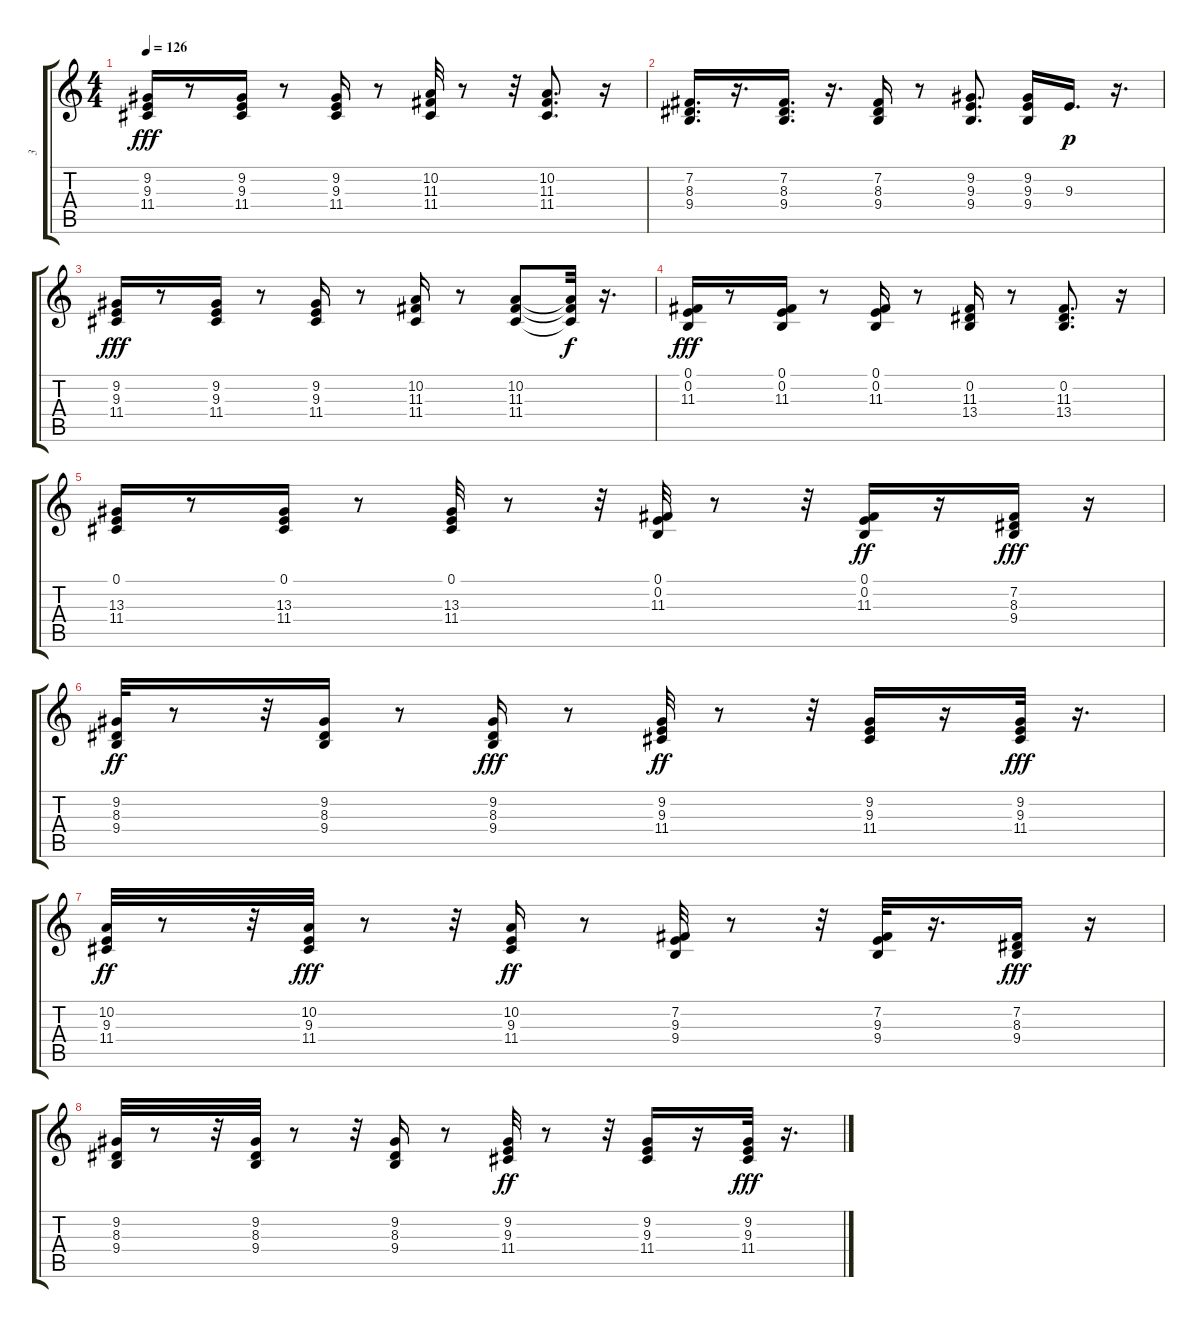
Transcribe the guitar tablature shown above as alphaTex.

\track ("3" "3") {instrument electricgrandpiano}
\staff {score tabs}
\tuning (E4 B3 G3 D3 A2 E2) {hide}
\ts (4 4)
\tempo 126
\clef g2
\ks c
(9.2 9.3 11.4).16{dy fff} r.8 (9.2 9.3 11.4).16 r.8 (9.2 9.3 11.4).16 r.8 (10.2 11.3 11.4).32 r.8 r.32 (10.2 11.3 11.4).8{d} r.16 |
(7.2 8.3 9.4).16{d} r.16{d} (7.2 8.3 9.4).16{d} r.16{d} (7.2 8.3 9.4).16 r.8 (9.2 9.3 9.4).8{d} (9.2 9.3 9.4).16 9.3.16{d dy p} r.16{d} |
(9.2 9.3 11.4).16{dy fff} r.8 (9.2 9.3 11.4).16 r.8 (9.2 9.3 11.4).16 r.8 (10.2 11.3 11.4).16 r.8 (10.2 11.3 11.4).8 (10.2{t} 11.3{t} 11.4{t}).32{dy f} r.16{d} |
(0.1 0.2 11.3).16{dy fff} r.8 (0.1 0.2 11.3).16 r.8 (0.1 0.2 11.3).16 r.8 (0.2 11.3 13.4).16 r.8 (0.2 11.3 13.4).8{d} r.16 |
(0.1 13.3 11.4).16 r.8 (0.1 13.3 11.4).16 r.8 (0.1 13.3 11.4).32 r.8 r.32 (0.1 0.2 11.3).32 r.8 r.32 (0.1 0.2 11.3).16{dy ff} r.16 (7.2 8.3 9.4).16{dy fff} r.16 |
(9.2 8.3 9.4).32{dy ff} r.8 r.32 (9.2 8.3 9.4).16 r.8 (9.2 8.3 9.4).16{dy fff} r.8 (9.2 9.3 11.4).32{dy ff} r.8 r.32 (9.2 9.3 11.4).16 r.16 (9.2 9.3 11.4).32{dy fff} r.16{d} |
(10.2 9.3 11.4).32{dy ff} r.8 r.32 (10.2 9.3 11.4).32{dy fff} r.8 r.32 (10.2 9.3 11.4).16{dy ff} r.8 (7.2 9.3 9.4).32 r.8 r.32 (7.2 9.3 9.4).32 r.16{d} (7.2 8.3 9.4).16{dy fff} r.16 |
(9.2 8.3 9.4).32 r.8 r.32 (9.2 8.3 9.4).32 r.8 r.32 (9.2 8.3 9.4).16 r.8 (9.2 9.3 11.4).32{dy ff} r.8 r.32 (9.2 9.3 11.4).16 r.16 (9.2 9.3 11.4).32{dy fff} r.16{d}
